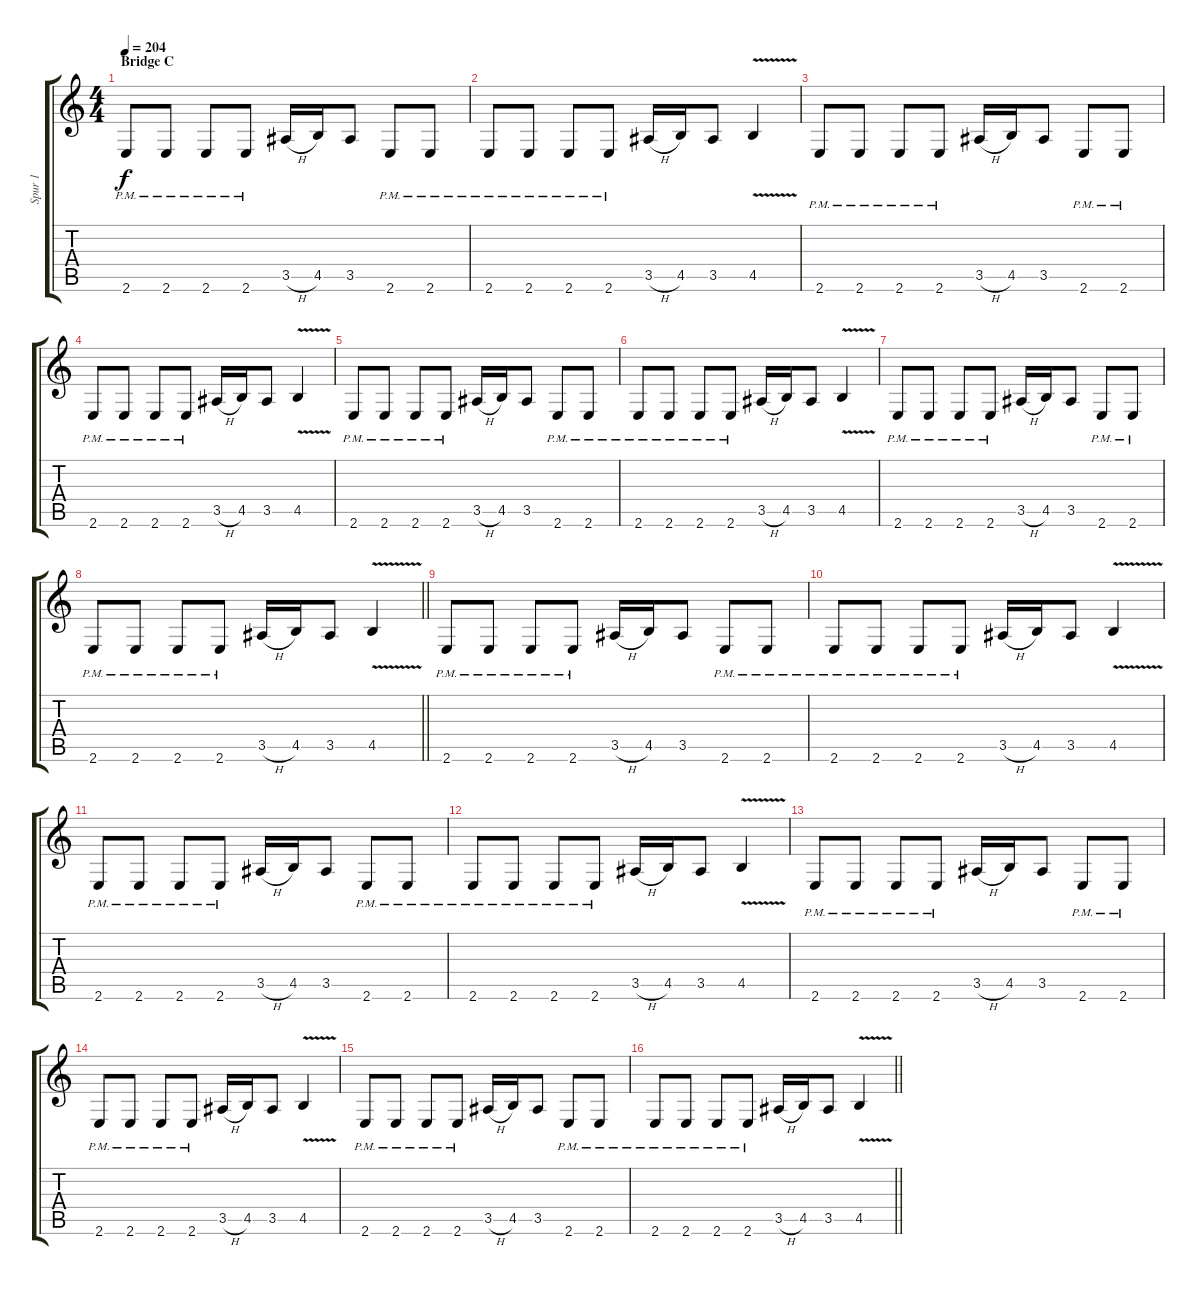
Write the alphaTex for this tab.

\track ("Spur 1" "Spur 1") {instrument distortionguitar}
\staff {score tabs}
\tuning (D4 A3 F3 C3 G2 D2) {hide}
\ts (4 4)
\section ("" "Bridge C")
\tempo 204
\clef g2
\ks c
2.6{pm}.8{dy f} 2.6{pm}.8 2.6{pm}.8 2.6{pm}.8 3.5{h}.16 4.5.16 3.5.8 2.6{pm}.8 2.6{pm}.8 |
2.6{pm}.8 2.6{pm}.8 2.6{pm}.8 2.6{pm}.8 3.5{h}.16 4.5.16 3.5.8 4.5{v}.4 |
2.6{pm}.8 2.6{pm}.8 2.6{pm}.8 2.6{pm}.8 3.5{h}.16 4.5.16 3.5.8 2.6{pm}.8 2.6{pm}.8 |
2.6{pm}.8 2.6{pm}.8 2.6{pm}.8 2.6{pm}.8 3.5{h}.16 4.5.16 3.5.8 4.5{v}.4 |
2.6{pm}.8 2.6{pm}.8 2.6{pm}.8 2.6{pm}.8 3.5{h}.16 4.5.16 3.5.8 2.6{pm}.8 2.6{pm}.8 |
2.6{pm}.8 2.6{pm}.8 2.6{pm}.8 2.6{pm}.8 3.5{h}.16 4.5.16 3.5.8 4.5{v}.4 |
2.6{pm}.8 2.6{pm}.8 2.6{pm}.8 2.6{pm}.8 3.5{h}.16 4.5.16 3.5.8 2.6{pm}.8 2.6{pm}.8 |
\barLineRight lightlight
2.6{pm}.8 2.6{pm}.8 2.6{pm}.8 2.6{pm}.8 3.5{h}.16 4.5.16 3.5.8 4.5{v}.4 |
2.6{pm}.8 2.6{pm}.8 2.6{pm}.8 2.6{pm}.8 3.5{h}.16 4.5.16 3.5.8 2.6{pm}.8 2.6{pm}.8 |
2.6{pm}.8 2.6{pm}.8 2.6{pm}.8 2.6{pm}.8 3.5{h}.16 4.5.16 3.5.8 4.5{v}.4 |
2.6{pm}.8 2.6{pm}.8 2.6{pm}.8 2.6{pm}.8 3.5{h}.16 4.5.16 3.5.8 2.6{pm}.8 2.6{pm}.8 |
2.6{pm}.8 2.6{pm}.8 2.6{pm}.8 2.6{pm}.8 3.5{h}.16 4.5.16 3.5.8 4.5{v}.4 |
2.6{pm}.8 2.6{pm}.8 2.6{pm}.8 2.6{pm}.8 3.5{h}.16 4.5.16 3.5.8 2.6{pm}.8 2.6{pm}.8 |
2.6{pm}.8 2.6{pm}.8 2.6{pm}.8 2.6{pm}.8 3.5{h}.16 4.5.16 3.5.8 4.5{v}.4 |
2.6{pm}.8 2.6{pm}.8 2.6{pm}.8 2.6{pm}.8 3.5{h}.16 4.5.16 3.5.8 2.6{pm}.8 2.6{pm}.8 |
\barLineRight lightlight
2.6{pm}.8 2.6{pm}.8 2.6{pm}.8 2.6{pm}.8 3.5{h}.16 4.5.16 3.5.8 4.5{v}.4
